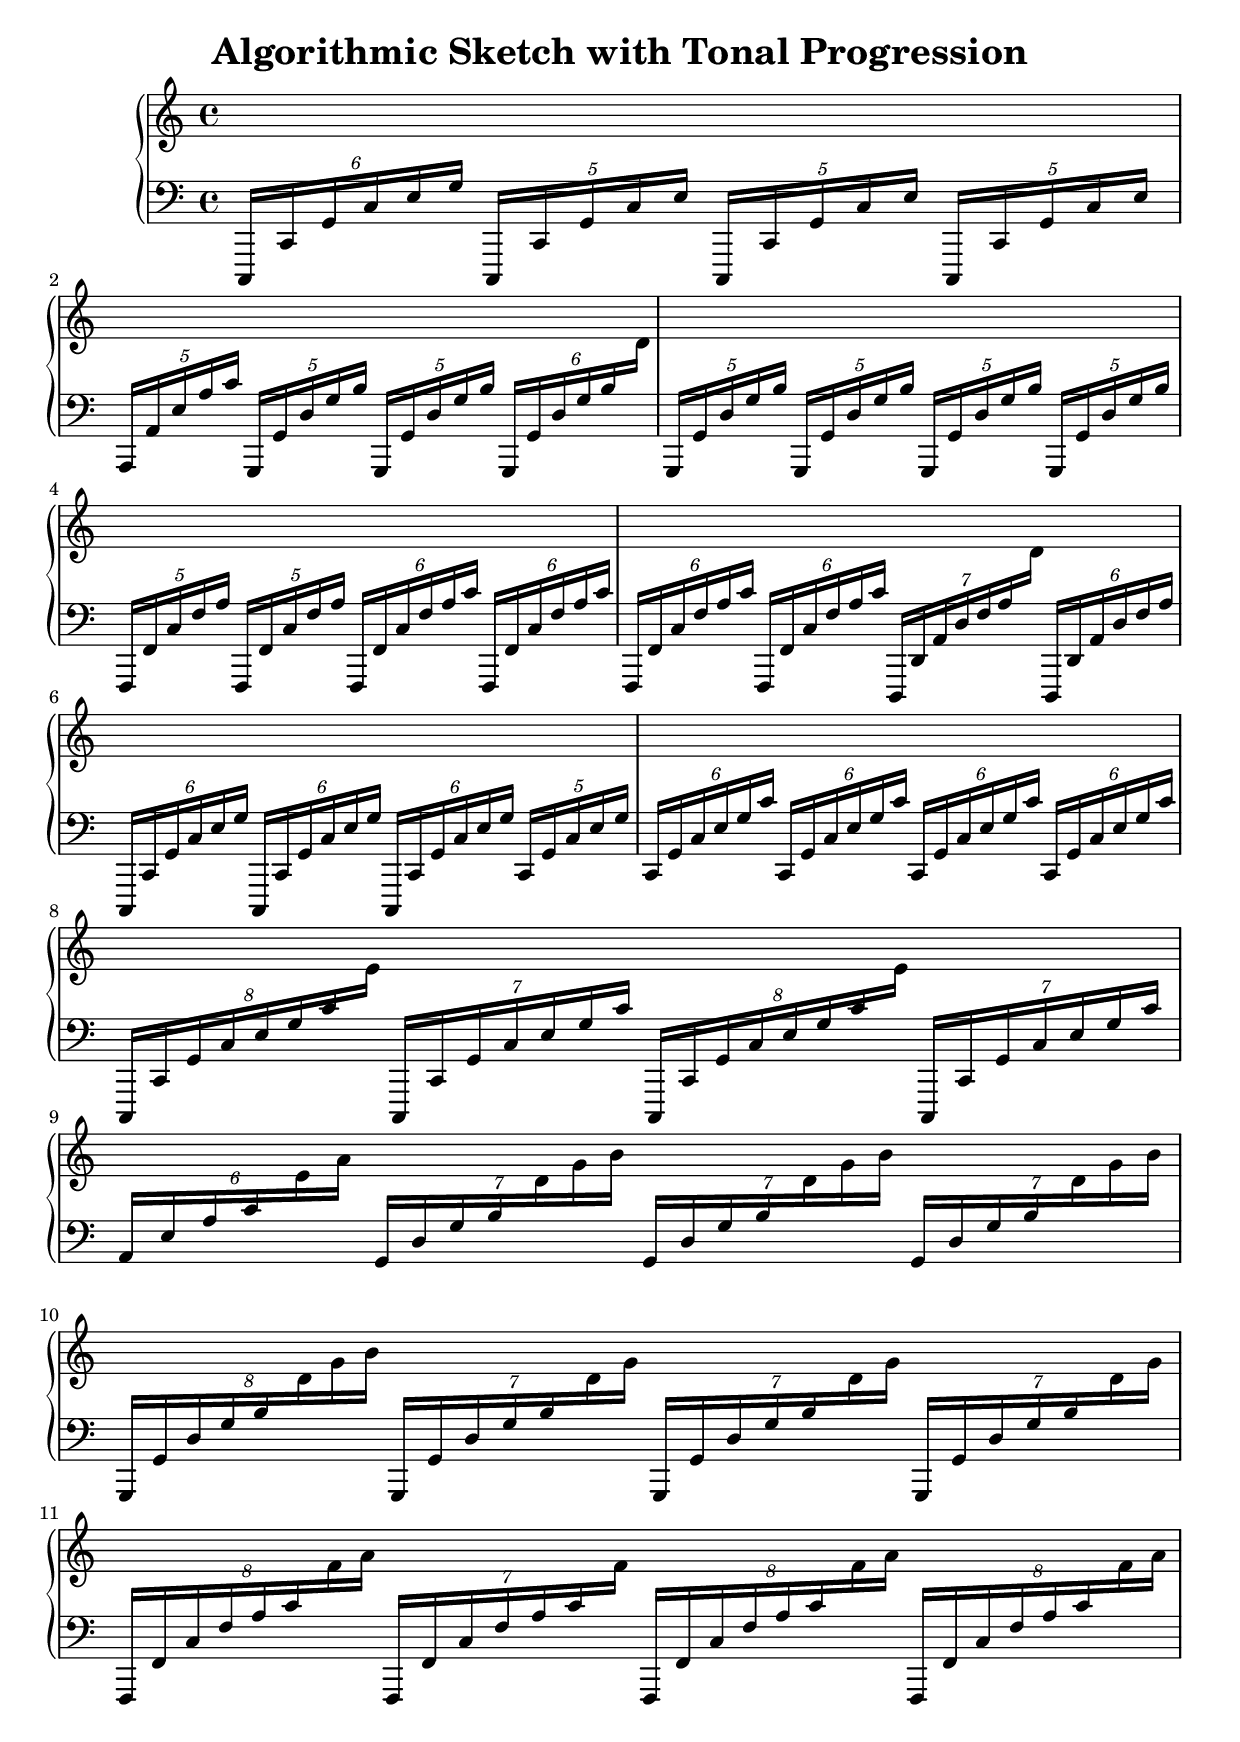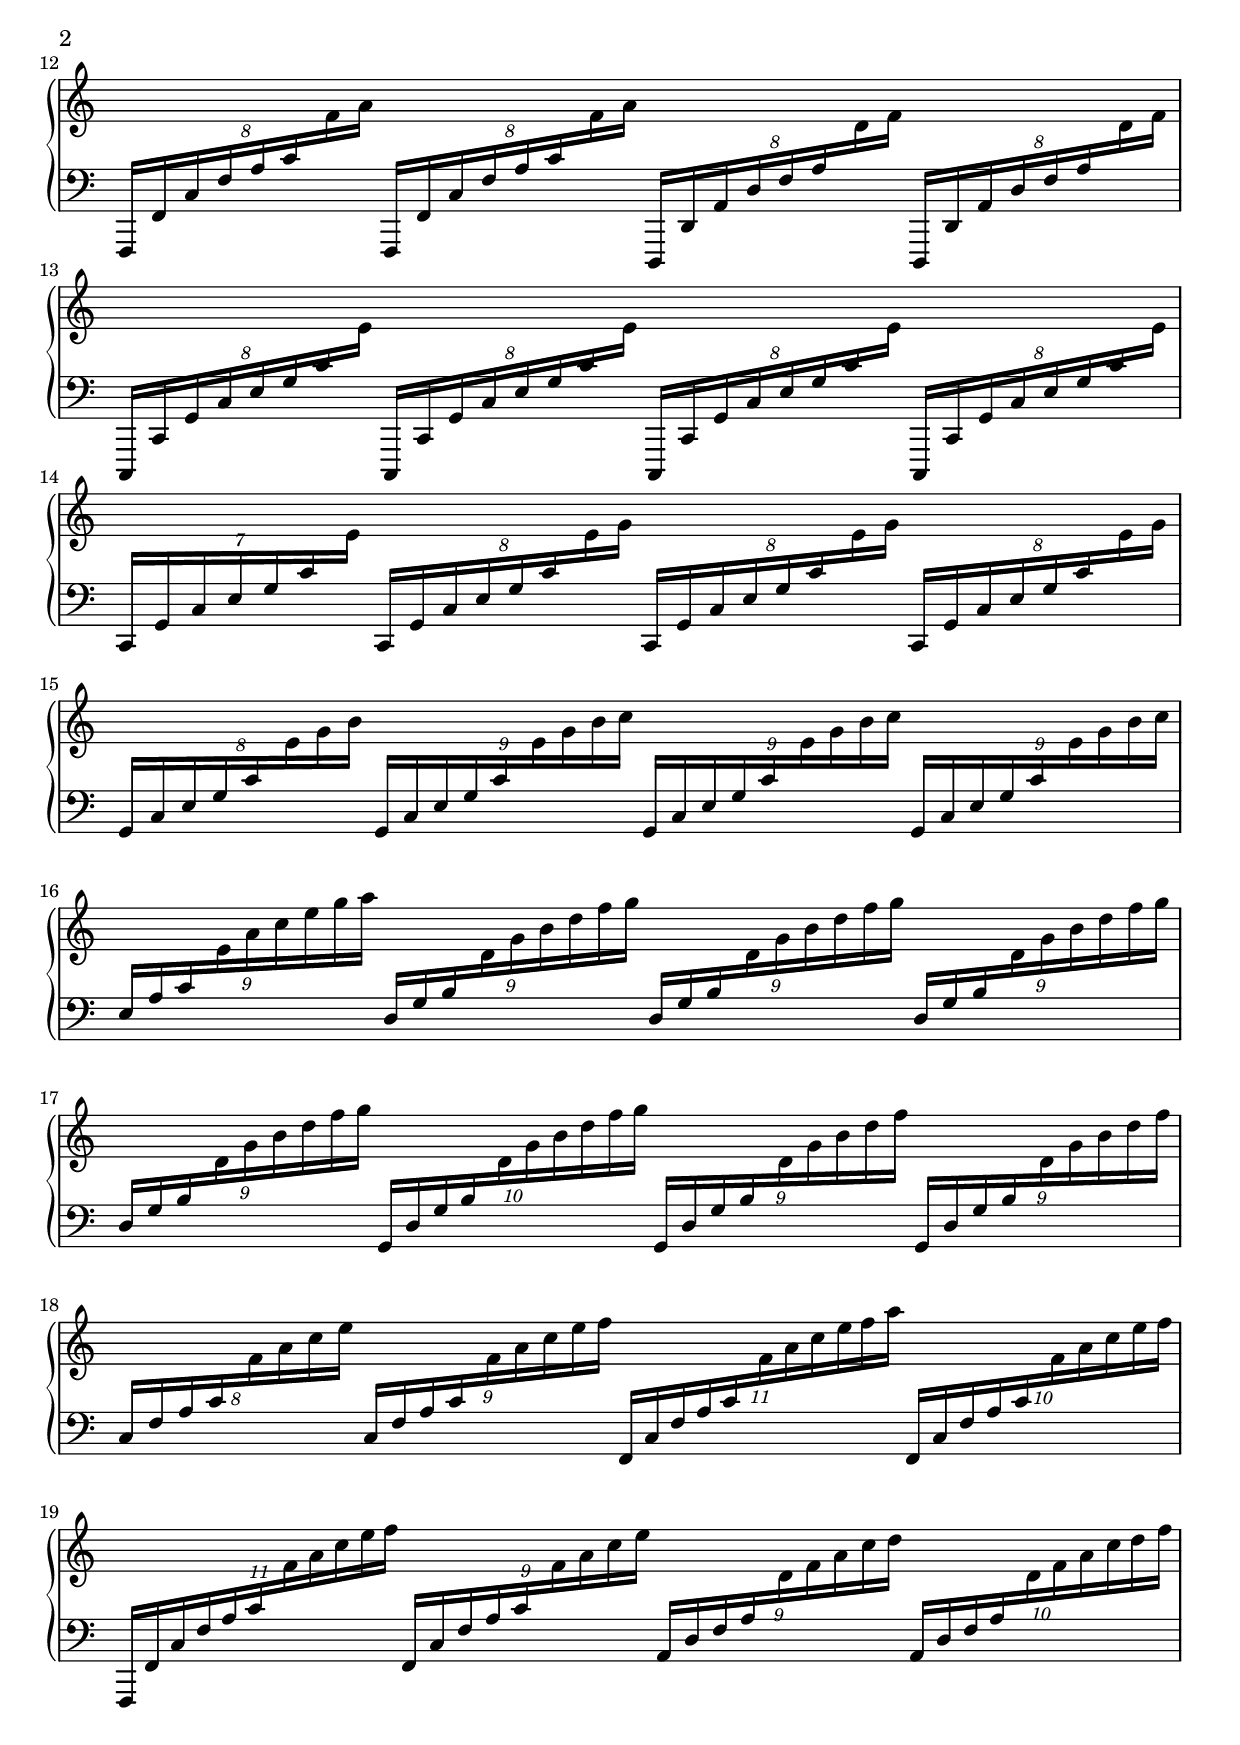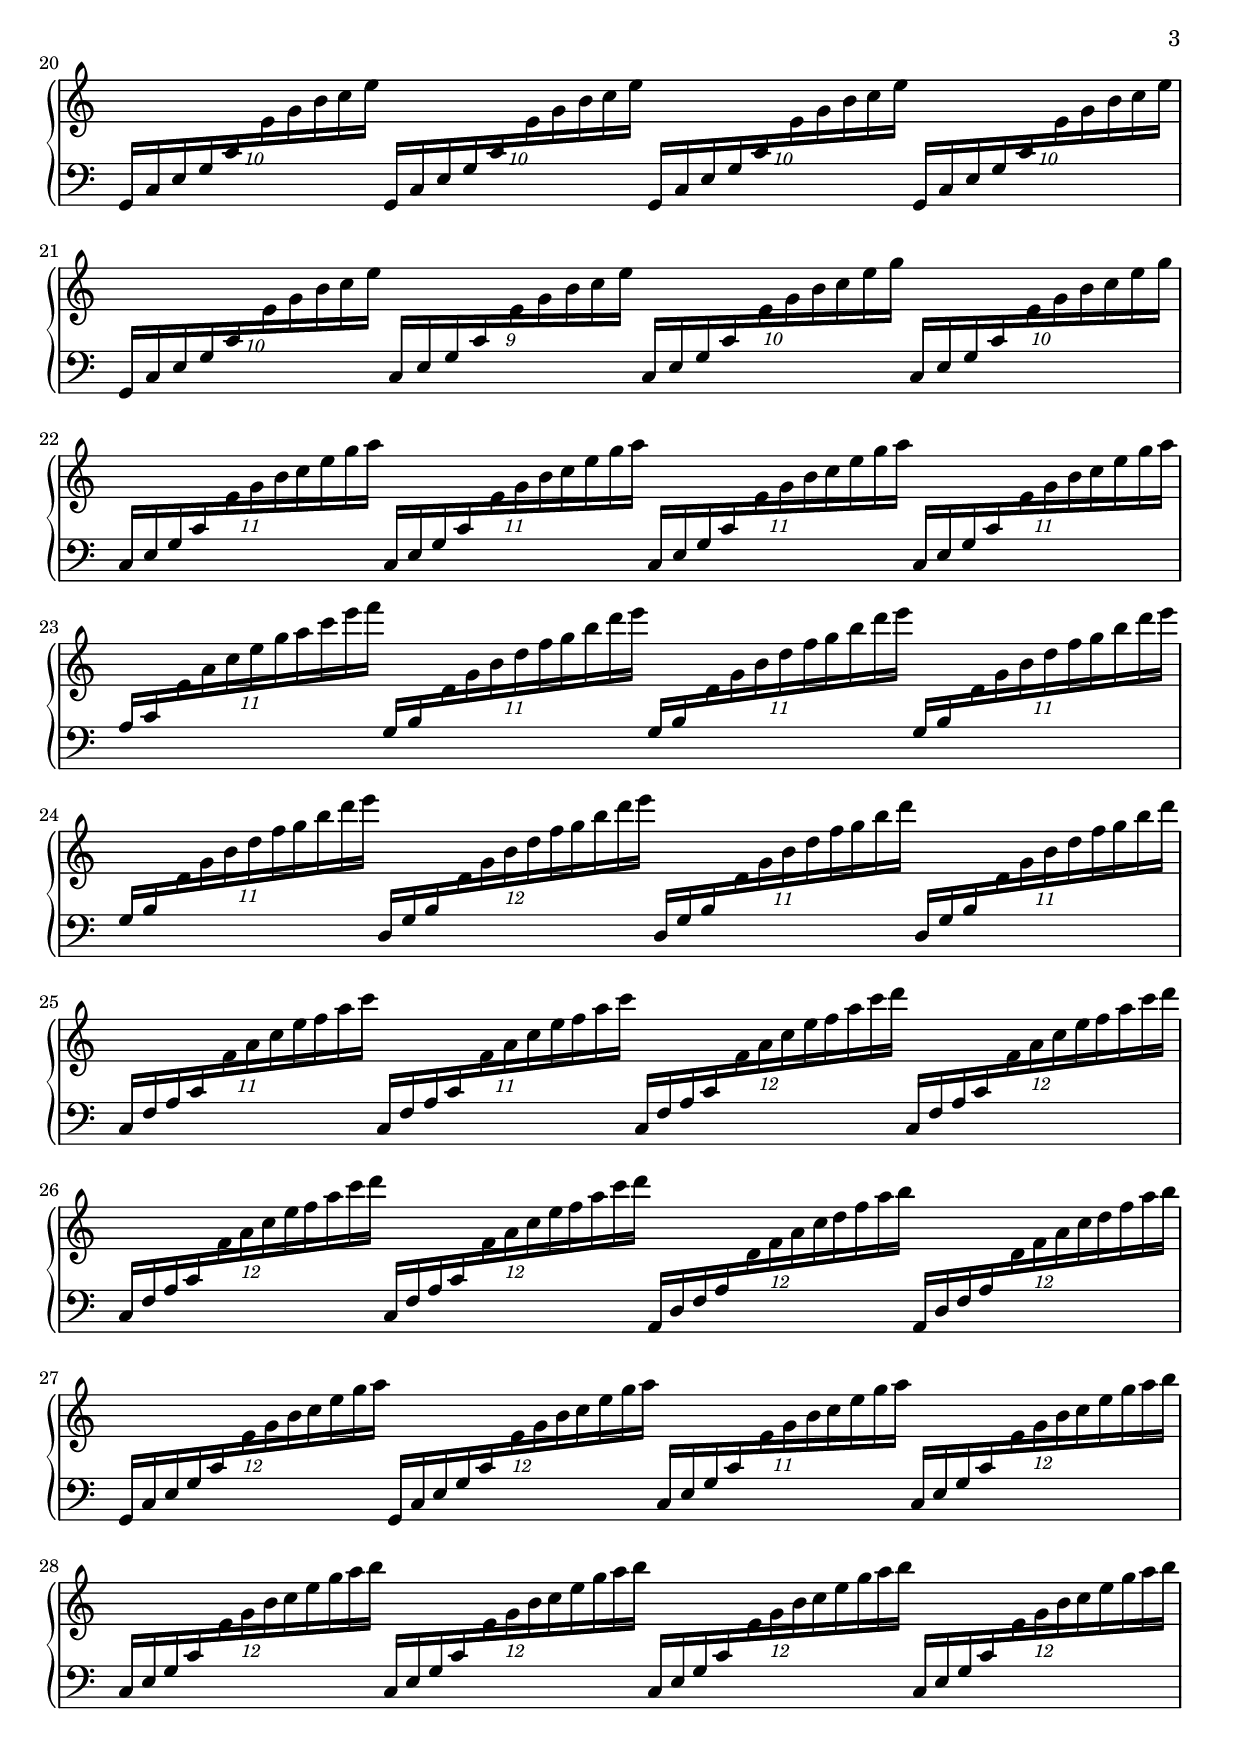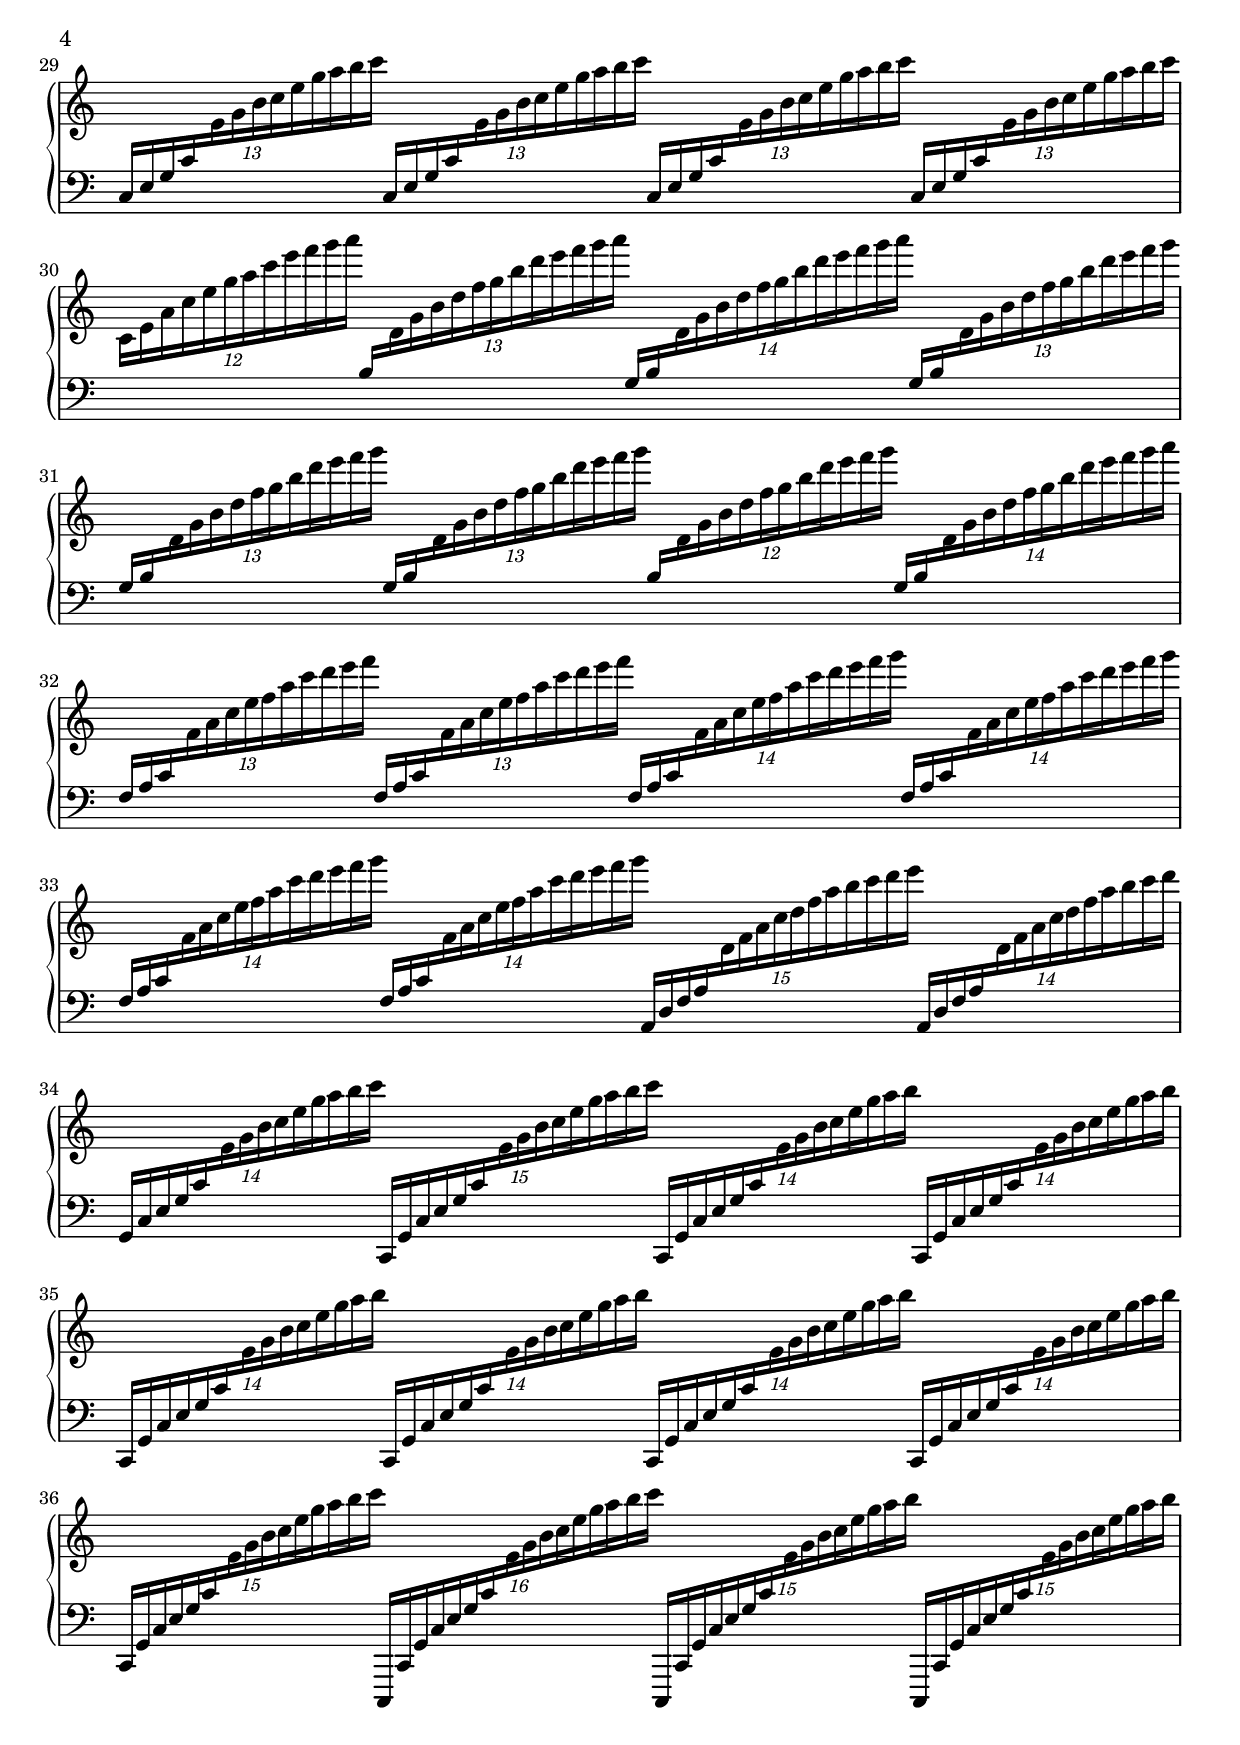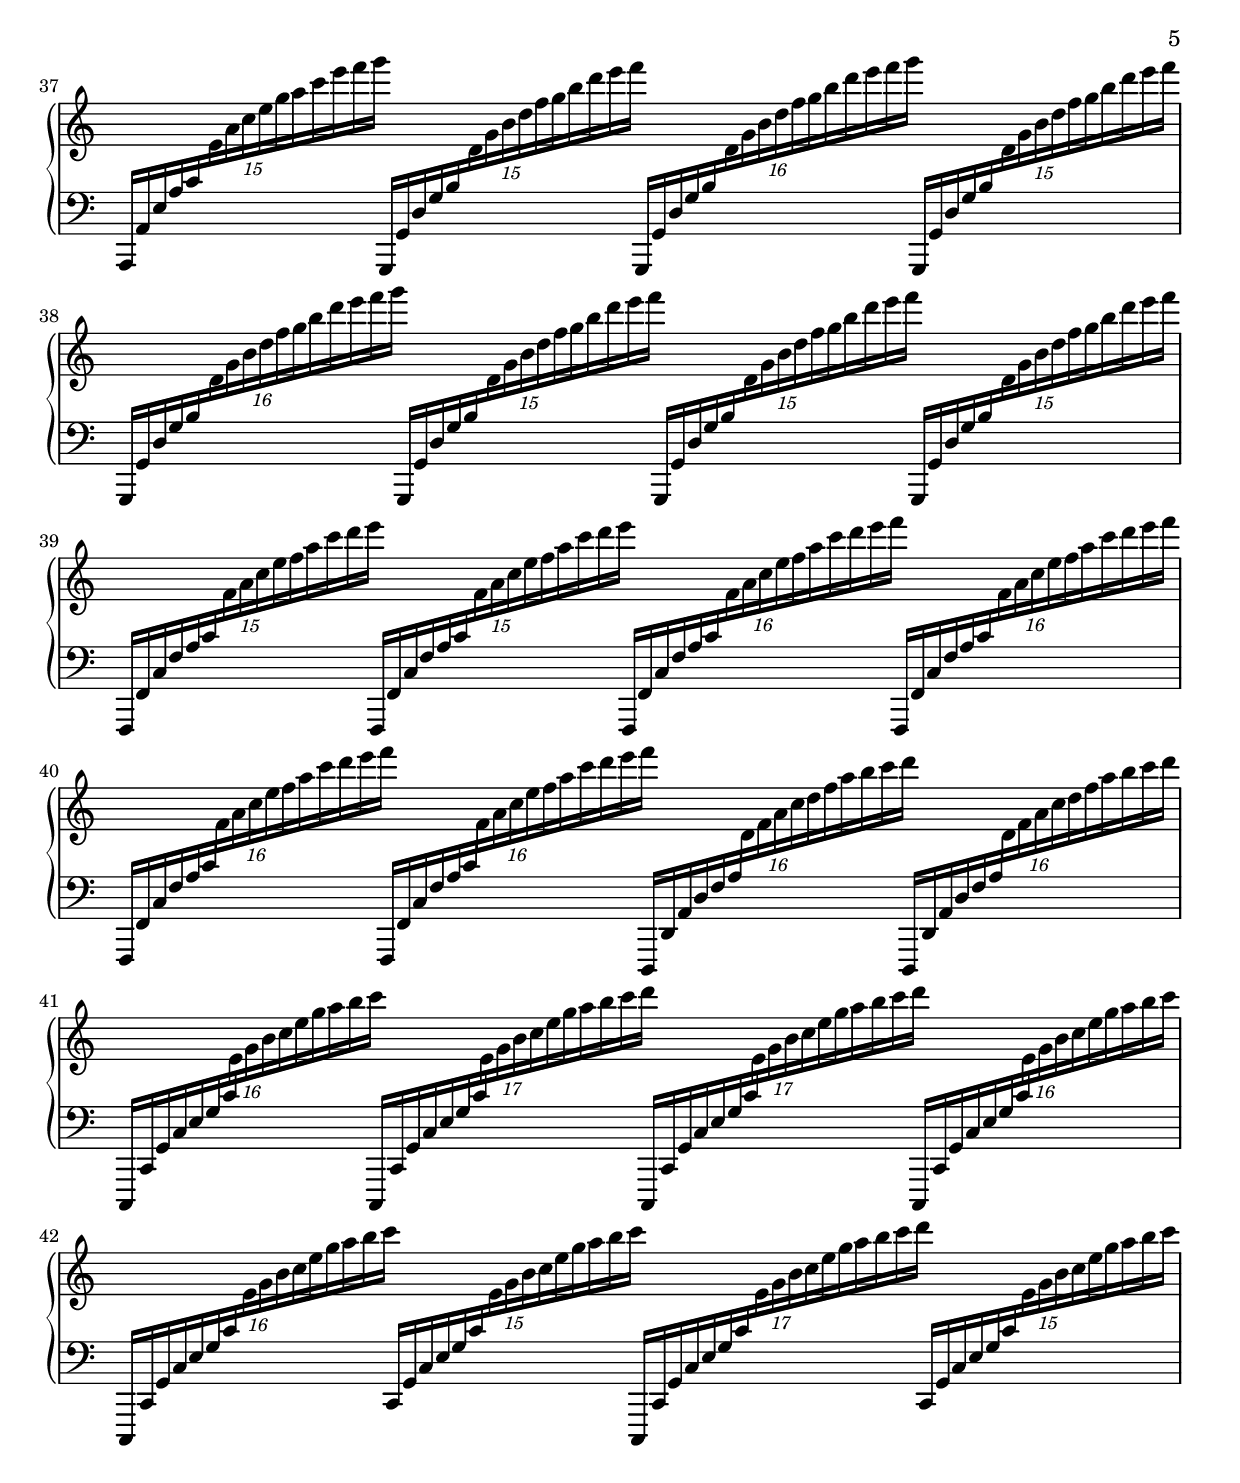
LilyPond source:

% [notes] external for Pure Data
% development-version August 16, 2018 
% by Jaime E. Oliver La Rosa
% la.rosa@nyu.edu
% @ the Waverly Labs in NYU MUSIC FAS
% Open this file with Lilypond
% more information is available at lilypond.org
% Released under the GNU General Public License.

% HEADERS

glissandoSkipOn = {
	\override NoteColumn.glissando-skip = ##t
	\hide NoteHead
	\hide Accidental
	\hide Tie
	\override NoteHead.no-ledgers = ##t
}

glissandoSkipOff = {
	\revert NoteColumn.glissando-skip
	\undo \hide NoteHead
	\undo \hide Tie
	\undo \hide Accidental
	\revert NoteHead.no-ledgers
}

\header {
	title = "Algorithmic Sketch with Tonal Progression"
}

inst_part = \relative c 
{

\time 4/4
{
% ________________________________________bar 2 :
 \tuplet 6/4 { c,,16  c'16  g'16  c16  e16  g16 } 
	 \tuplet 5/4 { c,,,16  c'16  g'16  c16  e16 } 
		 \tuplet 5/4 { c,,16  c'16  g'16  c16  e16 } 
			 \tuplet 5/4 { c,,16  c'16  g'16  c16  e16 }  |
% ________________________________________bar 3 :
 \tuplet 5/4 { a,,16  a'16  e'16  a16  c16 } 
	 \tuplet 5/4 { g,,16  g'16  d'16  g16  b16 } 
		 \tuplet 5/4 { g,,16  g'16  d'16  g16  b16 } 
			 \tuplet 6/4 { g,,16  g'16  d'16  g16  b16  d16 }  |
% ________________________________________bar 4 :
 \tuplet 5/4 { g,,,16  g'16  d'16  g16  b16 } 
	 \tuplet 5/4 { g,,16  g'16  d'16  g16  b16 } 
		 \tuplet 5/4 { g,,16  g'16  d'16  g16  b16 } 
			 \tuplet 5/4 { g,,16  g'16  d'16  g16  b16 }  |
	% ________________________________________bar 5 :
	 \tuplet 5/4 { f,,16  f'16  c'16  f16  a16 } 
		 \tuplet 5/4 { f,,16  f'16  c'16  f16  a16 } 
			 \tuplet 6/4 { f,,16  f'16  c'16  f16  a16  c16 } 
				 \tuplet 6/4 { f,,,16  f'16  c'16  f16  a16  c16 }  |
	% ________________________________________bar 6 :
	 \tuplet 6/4 { f,,,16  f'16  c'16  f16  a16  c16 } 
		 \tuplet 6/4 { f,,,16  f'16  c'16  f16  a16  c16 } 
			 \tuplet 7/4 { d,,,16  d'16  a'16  d16  f16  a16  d16 } 
				 \tuplet 6/4 { d,,,16  d'16  a'16  d16  f16  a16 }  |
	% ________________________________________bar 7 :
	 \tuplet 6/4 { c,,,16  c'16  g'16  c16  e16  g16 } 
		 \tuplet 6/4 { c,,,16  c'16  g'16  c16  e16  g16 } 
			 \tuplet 6/4 { c,,,16  c'16  g'16  c16  e16  g16 } 
				 \tuplet 5/4 { c,,16  g'16  c16  e16  g16 }  |
	% ________________________________________bar 8 :
	 \tuplet 6/4 { c,,16  g'16  c16  e16  g16  c16 } 
		 \tuplet 6/4 { c,,16  g'16  c16  e16  g16  c16 } 
			 \tuplet 6/4 { c,,16  g'16  c16  e16  g16  c16 } 
				 \tuplet 6/4 { c,,16  g'16  c16  e16  g16  c16 }  |
	% ________________________________________bar 9 :
	 \tuplet 8/4 { c,,,16  c'16  g'16  c16  e16  g16  c16  e16 } 
		 \tuplet 7/4 { c,,,16  c'16  g'16  c16  e16  g16  c16 } 
			 \tuplet 8/4 { c,,,16  c'16  g'16  c16  e16  g16  c16  e16 } 
				 \tuplet 7/4 { c,,,16  c'16  g'16  c16  e16  g16  c16 }  |
	% ________________________________________bar 10 :
	 \tuplet 6/4 { a,16  e'16  a16  c16  e16  a16 } 
		 \tuplet 7/4 { g,,16  d'16  g16  b16  d16  g16  b16 } 
			 \tuplet 7/4 { g,,16  d'16  g16  b16  d16  g16  b16 } 
				 \tuplet 7/4 { g,,16  d'16  g16  b16  d16  g16  b16 }  |
	% ________________________________________bar 11 :
	 \tuplet 8/4 { g,,,16  g'16  d'16  g16  b16  d16  g16  b16 } 
		 \tuplet 7/4 { g,,,16  g'16  d'16  g16  b16  d16  g16 } 
			 \tuplet 7/4 { g,,,16  g'16  d'16  g16  b16  d16  g16 } 
				 \tuplet 7/4 { g,,,16  g'16  d'16  g16  b16  d16  g16 }  |
	% ________________________________________bar 12 :
	 \tuplet 8/4 { f,,,16  f'16  c'16  f16  a16  c16  f16  a16 } 
		 \tuplet 7/4 { f,,,16  f'16  c'16  f16  a16  c16  f16 } 
			 \tuplet 8/4 { f,,,16  f'16  c'16  f16  a16  c16  f16  a16 } 
				 \tuplet 8/4 { f,,,16  f'16  c'16  f16  a16  c16  f16  a16 }  |
	% ________________________________________bar 13 :
	 \tuplet 8/4 { f,,,16  f'16  c'16  f16  a16  c16  f16  a16 } 
		 \tuplet 8/4 { f,,,16  f'16  c'16  f16  a16  c16  f16  a16 } 
			 \tuplet 8/4 { d,,,,16  d'16  a'16  d16  f16  a16  d16  f16 } 
				 \tuplet 8/4 { d,,,16  d'16  a'16  d16  f16  a16  d16  f16 }  |
	% ________________________________________bar 14 :
	 \tuplet 8/4 { c,,,16  c'16  g'16  c16  e16  g16  c16  e16 } 
		 \tuplet 8/4 { c,,,16  c'16  g'16  c16  e16  g16  c16  e16 } 
			 \tuplet 8/4 { c,,,16  c'16  g'16  c16  e16  g16  c16  e16 } 
				 \tuplet 8/4 { c,,,16  c'16  g'16  c16  e16  g16  c16  e16 }  |
	% ________________________________________bar 15 :
	 \tuplet 7/4 { c,,16  g'16  c16  e16  g16  c16  e16 } 
		 \tuplet 8/4 { c,,16  g'16  c16  e16  g16  c16  e16  g16 } 
			 \tuplet 8/4 { c,,,16  g'16  c16  e16  g16  c16  e16  g16 } 
				 \tuplet 8/4 { c,,,16  g'16  c16  e16  g16  c16  e16  g16 }  |
	% ________________________________________bar 16 :
	 \tuplet 8/4 { g,,16  c16  e16  g16  c16  e16  g16  b16 } 
		 \tuplet 9/4 { g,,16  c16  e16  g16  c16  e16  g16  b16  c16 } 
			 \tuplet 9/4 { g,,16  c16  e16  g16  c16  e16  g16  b16  c16 } 
				 \tuplet 9/4 { g,,16  c16  e16  g16  c16  e16  g16  b16  c16 }  |
	% ________________________________________bar 17 :
	 \tuplet 9/4 { e,,16  a16  c16  e16  a16  c16  e16  g16  a16 } 
		 \tuplet 9/4 { d,,,16  g16  b16  d16  g16  b16  d16  f16  g16 } 
			 \tuplet 9/4 { d,,16  g16  b16  d16  g16  b16  d16  f16  g16 } 
				 \tuplet 9/4 { d,,16  g16  b16  d16  g16  b16  d16  f16  g16 }  |
	% ________________________________________bar 18 :
	 \tuplet 9/4 { d,,16  g16  b16  d16  g16  b16  d16  f16  g16 } 
		 \tuplet 10/4 { g,,,16  d'16  g16  b16  d16  g16  b16  d16  f16  g16 } 
			 \tuplet 9/4 { g,,,16  d'16  g16  b16  d16  g16  b16  d16  f16 } 
				 \tuplet 9/4 { g,,,16  d'16  g16  b16  d16  g16  b16  d16  f16 }  |
	% ________________________________________bar 19 :
	 \tuplet 8/4 { c,,16  f16  a16  c16  f16  a16  c16  e16 } 
		 \tuplet 9/4 { c,,16  f16  a16  c16  f16  a16  c16  e16  f16 } 
			 \tuplet 11/4 { f,,,16  c'16  f16  a16  c16  f16  a16  c16  e16  f16  a16 } 
				 \tuplet 10/4 { f,,,16  c'16  f16  a16  c16  f16  a16  c16  e16  f16 }  |
	% ________________________________________bar 20 :
	 \tuplet 11/4 { f,,,,16  f'16  c'16  f16  a16  c16  f16  a16  c16  e16  f16 } 
		 \tuplet 9/4 { f,,,16  c'16  f16  a16  c16  f16  a16  c16  e16 } 
			 \tuplet 9/4 { a,,,16  d16  f16  a16  d16  f16  a16  c16  d16 } 
				 \tuplet 10/4 { a,,16  d16  f16  a16  d16  f16  a16  c16  d16  f16 }  |
	% ________________________________________bar 21 :
	 \tuplet 10/4 { g,,,16  c16  e16  g16  c16  e16  g16  b16  c16  e16 } 
		 \tuplet 10/4 { g,,,16  c16  e16  g16  c16  e16  g16  b16  c16  e16 } 
			 \tuplet 10/4 { g,,,16  c16  e16  g16  c16  e16  g16  b16  c16  e16 } 
				 \tuplet 10/4 { g,,,16  c16  e16  g16  c16  e16  g16  b16  c16  e16 }  |
	% ________________________________________bar 22 :
	 \tuplet 10/4 { g,,,16  c16  e16  g16  c16  e16  g16  b16  c16  e16 } 
		 \tuplet 9/4 { c,,16  e16  g16  c16  e16  g16  b16  c16  e16 } 
			 \tuplet 10/4 { c,,16  e16  g16  c16  e16  g16  b16  c16  e16  g16 } 
				 \tuplet 10/4 { c,,,16  e16  g16  c16  e16  g16  b16  c16  e16  g16 }  |
	% ________________________________________bar 23 :
	 \tuplet 11/4 { c,,,16  e16  g16  c16  e16  g16  b16  c16  e16  g16  a16 } 
		 \tuplet 11/4 { c,,,16  e16  g16  c16  e16  g16  b16  c16  e16  g16  a16 } 
			 \tuplet 11/4 { c,,,16  e16  g16  c16  e16  g16  b16  c16  e16  g16  a16 } 
				 \tuplet 11/4 { c,,,16  e16  g16  c16  e16  g16  b16  c16  e16  g16  a16 }  |
	% ________________________________________bar 24 :
	 \tuplet 11/4 { a,,16  c16  e16  a16  c16  e16  g16  a16  c16  e16  f16 } 
		 \tuplet 11/4 { g,,,16  b16  d16  g16  b16  d16  f16  g16  b16  d16  e16 } 
			 \tuplet 11/4 { g,,,16  b16  d16  g16  b16  d16  f16  g16  b16  d16  e16 } 
				 \tuplet 11/4 { g,,,16  b16  d16  g16  b16  d16  f16  g16  b16  d16  e16 }  |
	% ________________________________________bar 25 :
	 \tuplet 11/4 { g,,,16  b16  d16  g16  b16  d16  f16  g16  b16  d16  e16 } 
		 \tuplet 12/4 { d,,,16  g16  b16  d16  g16  b16  d16  f16  g16  b16  d16  e16 } 
			 \tuplet 11/4 { d,,,16  g16  b16  d16  g16  b16  d16  f16  g16  b16  d16 } 
				 \tuplet 11/4 { d,,,16  g16  b16  d16  g16  b16  d16  f16  g16  b16  d16 }  |
	% ________________________________________bar 26 :
	 \tuplet 11/4 { c,,,16  f16  a16  c16  f16  a16  c16  e16  f16  a16  c16 } 
		 \tuplet 11/4 { c,,,16  f16  a16  c16  f16  a16  c16  e16  f16  a16  c16 } 
			 \tuplet 12/4 { c,,,16  f16  a16  c16  f16  a16  c16  e16  f16  a16  c16  d16 } 
				 \tuplet 12/4 { c,,,16  f16  a16  c16  f16  a16  c16  e16  f16  a16  c16  d16 }  |
	% ________________________________________bar 27 :
	 \tuplet 12/4 { c,,,16  f16  a16  c16  f16  a16  c16  e16  f16  a16  c16  d16 } 
		 \tuplet 12/4 { c,,,16  f16  a16  c16  f16  a16  c16  e16  f16  a16  c16  d16 } 
			 \tuplet 12/4 { a,,,16  d16  f16  a16  d16  f16  a16  c16  d16  f16  a16  b16 } 
				 \tuplet 12/4 { a,,,16  d16  f16  a16  d16  f16  a16  c16  d16  f16  a16  b16 }  |
	% ________________________________________bar 28 :
	 \tuplet 12/4 { g,,,16  c16  e16  g16  c16  e16  g16  b16  c16  e16  g16  a16 } 
		 \tuplet 12/4 { g,,,16  c16  e16  g16  c16  e16  g16  b16  c16  e16  g16  a16 } 
			 \tuplet 11/4 { c,,,16  e16  g16  c16  e16  g16  b16  c16  e16  g16  a16 } 
				 \tuplet 12/4 { c,,,16  e16  g16  c16  e16  g16  b16  c16  e16  g16  a16  b16 }  |
	% ________________________________________bar 29 :
	 \tuplet 12/4 { c,,,16  e16  g16  c16  e16  g16  b16  c16  e16  g16  a16  b16 } 
		 \tuplet 12/4 { c,,,16  e16  g16  c16  e16  g16  b16  c16  e16  g16  a16  b16 } 
			 \tuplet 12/4 { c,,,16  e16  g16  c16  e16  g16  b16  c16  e16  g16  a16  b16 } 
				 \tuplet 12/4 { c,,,16  e16  g16  c16  e16  g16  b16  c16  e16  g16  a16  b16 }  |
	% ________________________________________bar 30 :
	 \tuplet 13/4 { c,,,16  e16  g16  c16  e16  g16  b16  c16  e16  g16  a16  b16  c16 } 
		 \tuplet 13/4 { c,,,16  e16  g16  c16  e16  g16  b16  c16  e16  g16  a16  b16  c16 } 
			 \tuplet 13/4 { c,,,16  e16  g16  c16  e16  g16  b16  c16  e16  g16  a16  b16  c16 } 
				 \tuplet 13/4 { c,,,16  e16  g16  c16  e16  g16  b16  c16  e16  g16  a16  b16  c16 }  |
	% ________________________________________bar 31 :
	 \tuplet 12/4 { c,,16  e16  a16  c16  e16  g16  a16  c16  e16  f16  g16  a16 } 
		 \tuplet 13/4 { b,,,16  d16  g16  b16  d16  f16  g16  b16  d16  e16  f16  g16  a16 } 
			 \tuplet 14/4 { g,,,16  b16  d16  g16  b16  d16  f16  g16  b16  d16  e16  f16  g16  a16 } 
				 \tuplet 13/4 { g,,,16  b16  d16  g16  b16  d16  f16  g16  b16  d16  e16  f16  g16 }  |
	% ________________________________________bar 32 :
	 \tuplet 13/4 { g,,,16  b16  d16  g16  b16  d16  f16  g16  b16  d16  e16  f16  g16 } 
		 \tuplet 13/4 { g,,,16  b16  d16  g16  b16  d16  f16  g16  b16  d16  e16  f16  g16 } 
			 \tuplet 12/4 { b,,,16  d16  g16  b16  d16  f16  g16  b16  d16  e16  f16  g16 } 
				 \tuplet 14/4 { g,,,16  b16  d16  g16  b16  d16  f16  g16  b16  d16  e16  f16  g16  a16 }  |
	% ________________________________________bar 33 :
	 \tuplet 13/4 { f,,,16  a16  c16  f16  a16  c16  e16  f16  a16  c16  d16  e16  f16 } 
		 \tuplet 13/4 { f,,,16  a16  c16  f16  a16  c16  e16  f16  a16  c16  d16  e16  f16 } 
			 \tuplet 14/4 { f,,,16  a16  c16  f16  a16  c16  e16  f16  a16  c16  d16  e16  f16  g16 } 
				 \tuplet 14/4 { f,,,16  a16  c16  f16  a16  c16  e16  f16  a16  c16  d16  e16  f16  g16 }  |
	% ________________________________________bar 34 :
	 \tuplet 14/4 { f,,,16  a16  c16  f16  a16  c16  e16  f16  a16  c16  d16  e16  f16  g16 } 
		 \tuplet 14/4 { f,,,16  a16  c16  f16  a16  c16  e16  f16  a16  c16  d16  e16  f16  g16 } 
			 \tuplet 15/4 { a,,,,16  d16  f16  a16  d16  f16  a16  c16  d16  f16  a16  b16  c16  d16  e16 } 
				 \tuplet 14/4 { a,,,,16  d16  f16  a16  d16  f16  a16  c16  d16  f16  a16  b16  c16  d16 }  |
	% ________________________________________bar 35 :
	 \tuplet 14/4 { g,,,,16  c16  e16  g16  c16  e16  g16  b16  c16  e16  g16  a16  b16  c16 } 
		 \tuplet 15/4 { c,,,,16  g'16  c16  e16  g16  c16  e16  g16  b16  c16  e16  g16  a16  b16  c16 } 
			 \tuplet 14/4 { c,,,,16  g'16  c16  e16  g16  c16  e16  g16  b16  c16  e16  g16  a16  b16 } 
				 \tuplet 14/4 { c,,,,16  g'16  c16  e16  g16  c16  e16  g16  b16  c16  e16  g16  a16  b16 }  |
	% ________________________________________bar 36 :
	 \tuplet 14/4 { c,,,,16  g'16  c16  e16  g16  c16  e16  g16  b16  c16  e16  g16  a16  b16 } 
		 \tuplet 14/4 { c,,,,16  g'16  c16  e16  g16  c16  e16  g16  b16  c16  e16  g16  a16  b16 } 
			 \tuplet 14/4 { c,,,,16  g'16  c16  e16  g16  c16  e16  g16  b16  c16  e16  g16  a16  b16 } 
				 \tuplet 14/4 { c,,,,16  g'16  c16  e16  g16  c16  e16  g16  b16  c16  e16  g16  a16  b16 }  |
	% ________________________________________bar 37 :
	 \tuplet 15/4 { c,,,,16  g'16  c16  e16  g16  c16  e16  g16  b16  c16  e16  g16  a16  b16  c16 } 
		 \tuplet 16/4 { c,,,,,16  c'16  g'16  c16  e16  g16  c16  e16  g16  b16  c16  e16  g16  a16  b16  c16 } 
			 \tuplet 15/4 { c,,,,,16  c'16  g'16  c16  e16  g16  c16  e16  g16  b16  c16  e16  g16  a16  b16 } 
				 \tuplet 15/4 { c,,,,,16  c'16  g'16  c16  e16  g16  c16  e16  g16  b16  c16  e16  g16  a16  b16 }  |
	% ________________________________________bar 38 :
	 \tuplet 15/4 { a,,,,16  a'16  e'16  a16  c16  e16  a16  c16  e16  g16  a16  c16  e16  f16  g16 } 
		 \tuplet 15/4 { g,,,,,16  g'16  d'16  g16  b16  d16  g16  b16  d16  f16  g16  b16  d16  e16  f16 } 
			 \tuplet 16/4 { g,,,,,16  g'16  d'16  g16  b16  d16  g16  b16  d16  f16  g16  b16  d16  e16  f16  g16 } 
				 \tuplet 15/4 { g,,,,,16  g'16  d'16  g16  b16  d16  g16  b16  d16  f16  g16  b16  d16  e16  f16 }  |
	% ________________________________________bar 39 :
	 \tuplet 16/4 { g,,,,,16  g'16  d'16  g16  b16  d16  g16  b16  d16  f16  g16  b16  d16  e16  f16  g16 } 
		 \tuplet 15/4 { g,,,,,16  g'16  d'16  g16  b16  d16  g16  b16  d16  f16  g16  b16  d16  e16  f16 } 
			 \tuplet 15/4 { g,,,,,16  g'16  d'16  g16  b16  d16  g16  b16  d16  f16  g16  b16  d16  e16  f16 } 
				 \tuplet 15/4 { g,,,,,16  g'16  d'16  g16  b16  d16  g16  b16  d16  f16  g16  b16  d16  e16  f16 }  |
	% ________________________________________bar 40 :
	 \tuplet 15/4 { f,,,,,16  f'16  c'16  f16  a16  c16  f16  a16  c16  e16  f16  a16  c16  d16  e16 } 
		 \tuplet 15/4 { f,,,,,16  f'16  c'16  f16  a16  c16  f16  a16  c16  e16  f16  a16  c16  d16  e16 } 
			 \tuplet 16/4 { f,,,,,16  f'16  c'16  f16  a16  c16  f16  a16  c16  e16  f16  a16  c16  d16  e16  f16 } 
				 \tuplet 16/4 { f,,,,,16  f'16  c'16  f16  a16  c16  f16  a16  c16  e16  f16  a16  c16  d16  e16  f16 }  |
	% ________________________________________bar 41 :
	 \tuplet 16/4 { f,,,,,16  f'16  c'16  f16  a16  c16  f16  a16  c16  e16  f16  a16  c16  d16  e16  f16 } 
		 \tuplet 16/4 { f,,,,,16  f'16  c'16  f16  a16  c16  f16  a16  c16  e16  f16  a16  c16  d16  e16  f16 } 
			 \tuplet 16/4 { d,,,,,16  d'16  a'16  d16  f16  a16  d16  f16  a16  c16  d16  f16  a16  b16  c16  d16 } 
				 \tuplet 16/4 { d,,,,,16  d'16  a'16  d16  f16  a16  d16  f16  a16  c16  d16  f16  a16  b16  c16  d16 }  |
	% ________________________________________bar 42 :
	 \tuplet 16/4 { c,,,,,16  c'16  g'16  c16  e16  g16  c16  e16  g16  b16  c16  e16  g16  a16  b16  c16 } 
		 \tuplet 17/4 { c,,,,,16  c'16  g'16  c16  e16  g16  c16  e16  g16  b16  c16  e16  g16  a16  b16  c16  d16 } 
			 \tuplet 17/4 { c,,,,,16  c'16  g'16  c16  e16  g16  c16  e16  g16  b16  c16  e16  g16  a16  b16  c16  d16 } 
				 \tuplet 16/4 { c,,,,,16  c'16  g'16  c16  e16  g16  c16  e16  g16  b16  c16  e16  g16  a16  b16  c16 }  |
	% ________________________________________bar 43 :
	 \tuplet 16/4 { c,,,,,16  c'16  g'16  c16  e16  g16  c16  e16  g16  b16  c16  e16  g16  a16  b16  c16 } 
		 \tuplet 15/4 { c,,,,16  g'16  c16  e16  g16  c16  e16  g16  b16  c16  e16  g16  a16  b16  c16 } 
			 \tuplet 17/4 { c,,,,,16  c'16  g'16  c16  e16  g16  c16  e16  g16  b16  c16  e16  g16  a16  b16  c16  d16 } 
				 \tuplet 15/4 { c,,,,16  g'16  c16  e16  g16  c16  e16  g16  b16  c16  e16  g16  a16  b16  c16 }
	}
}

\score {
	\new PianoStaff <<
		\new Staff = "up" {
			s1 * 30	
		}
		\new Staff = "down" {
			\clef "bass"
			\autochange
			\inst_part
		}
	>>
	\layout {
		\mergeDifferentlyHeadedOn
		\mergeDifferentlyDottedOn
		\set harmonicDots = ##t
		\override Glissando.thickness = #4
		\set Staff.pedalSustainStyle = #'mixed
		\override TextSpanner.bound-padding = #1.0
		\override TextSpanner.bound-details.right.padding = #1.3
		\override TextSpanner.bound-details.right.stencil-align-dir-y = #CENTER
		\override TextSpanner.bound-details.left.stencil-align-dir-y = #CENTER
		\override TextSpanner.bound-details.right-broken.text = ##f
		\override TextSpanner.bound-details.left-broken.text = ##f
		\override Glissando.minimum-length = #4
		\override Glissando.springs-and-rods = #ly:spanner::set-spacing-rods
		\override Glissando.breakable = ##t
		\override Glissando.after-line-breaking = ##t
		\set baseMoment = #(ly:make-moment 1/8)
		\set beatStructure = #'(2 2 2 2)
		#(set-default-paper-size "a4")
	}
	\midi { }
}

\version "2.18.2"
% notes Pd External version testing 
